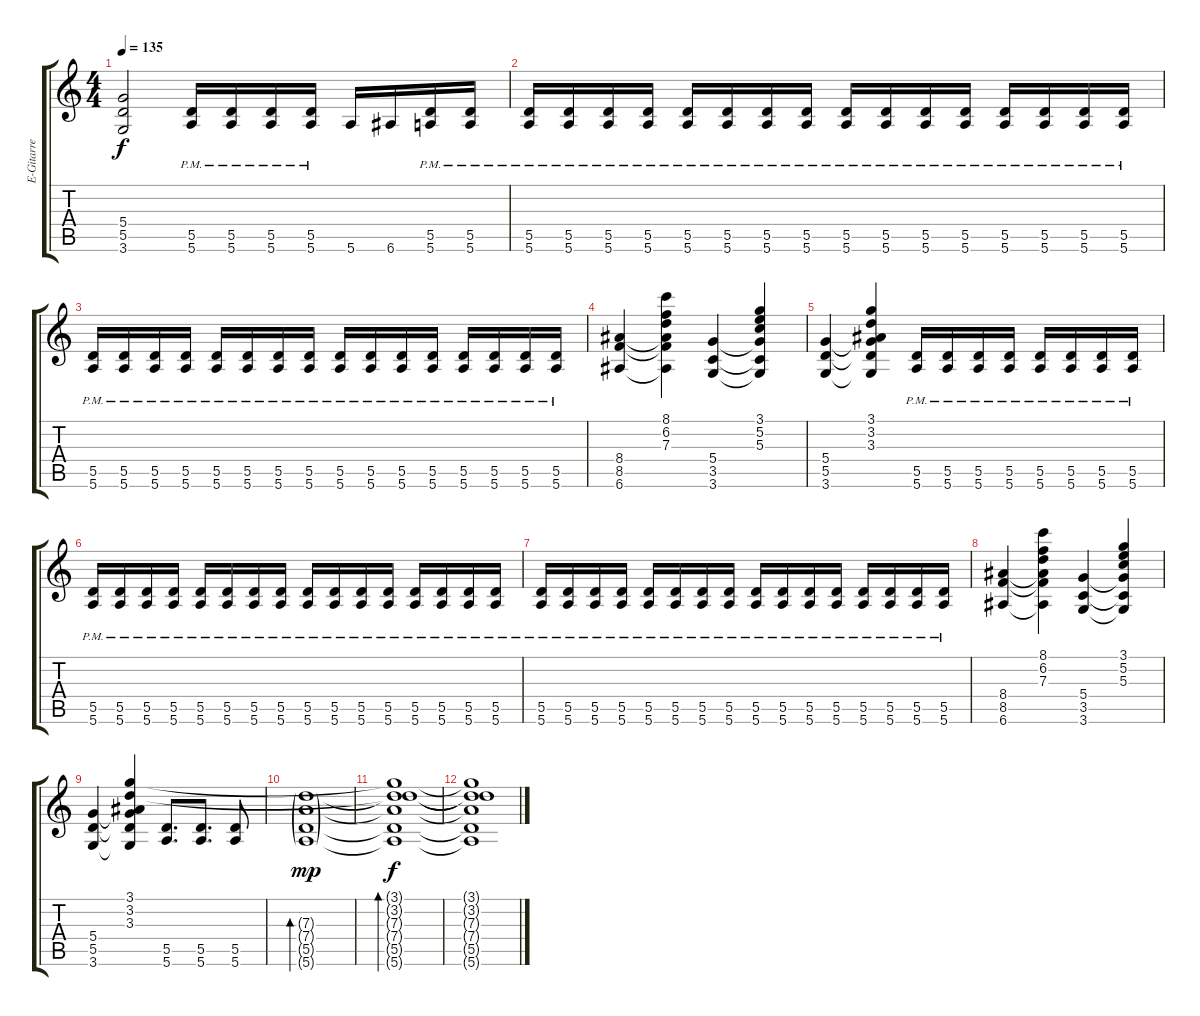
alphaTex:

\track ("E-Gitarre" "E-Gitarre") {instrument distortionguitar}
\staff {score tabs}
\tuning (E4 B3 G3 D3 A2 E2) {hide}
\ts (4 4)
\tempo 135
\clef g2
\ks c
(5.4 5.5 3.6).2{dy f} (5.5{pm} 5.6{pm}).16 (5.5{pm} 5.6{pm}).16 (5.5{pm} 5.6{pm}).16 (5.5{pm} 5.6{pm}).16 5.6.16 6.6.16 (5.5{pm} 5.6{pm}).16 (5.5{pm} 5.6{pm}).16 |
(5.5{pm} 5.6{pm}).16 (5.5{pm} 5.6{pm}).16 (5.5{pm} 5.6{pm}).16 (5.5{pm} 5.6{pm}).16 (5.5{pm} 5.6{pm}).16 (5.5{pm} 5.6{pm}).16 (5.5{pm} 5.6{pm}).16 (5.5{pm} 5.6{pm}).16 (5.5{pm} 5.6{pm}).16 (5.5{pm} 5.6{pm}).16 (5.5{pm} 5.6{pm}).16 (5.5{pm} 5.6{pm}).16 (5.5{pm} 5.6{pm}).16 (5.5{pm} 5.6{pm}).16 (5.5{pm} 5.6{pm}).16 (5.5{pm} 5.6{pm}).16 |
(5.5{pm} 5.6{pm}).16 (5.5{pm} 5.6{pm}).16 (5.5{pm} 5.6{pm}).16 (5.5{pm} 5.6{pm}).16 (5.5{pm} 5.6{pm}).16 (5.5{pm} 5.6{pm}).16 (5.5{pm} 5.6{pm}).16 (5.5{pm} 5.6{pm}).16 (5.5{pm} 5.6{pm}).16 (5.5{pm} 5.6{pm}).16 (5.5{pm} 5.6{pm}).16 (5.5{pm} 5.6{pm}).16 (5.5{pm} 5.6{pm}).16 (5.5{pm} 5.6{pm}).16 (5.5{pm} 5.6{pm}).16 (5.5{pm} 5.6{pm}).16 |
(8.4 8.5 6.6).4 (8.1 6.2 7.3 8.4{t} 8.5{t} 6.6{t}).4 (5.4 3.5 3.6).4 (3.1 5.2 5.3 5.4{t} 3.5{t} 3.6{t}).4 |
(5.4 5.5 3.6).4 (3.1 3.2 3.3 5.4{t} 5.5{t} 3.6{t}).4 (5.5{pm} 5.6{pm}).16 (5.5{pm} 5.6{pm}).16 (5.5{pm} 5.6{pm}).16 (5.5{pm} 5.6{pm}).16 (5.5{pm} 5.6{pm}).16 (5.5{pm} 5.6{pm}).16 (5.5{pm} 5.6{pm}).16 (5.5{pm} 5.6{pm}).16 |
(5.5{pm} 5.6{pm}).16 (5.5{pm} 5.6{pm}).16 (5.5{pm} 5.6{pm}).16 (5.5{pm} 5.6{pm}).16 (5.5{pm} 5.6{pm}).16 (5.5{pm} 5.6{pm}).16 (5.5{pm} 5.6{pm}).16 (5.5{pm} 5.6{pm}).16 (5.5{pm} 5.6{pm}).16 (5.5{pm} 5.6{pm}).16 (5.5{pm} 5.6{pm}).16 (5.5{pm} 5.6{pm}).16 (5.5{pm} 5.6{pm}).16 (5.5{pm} 5.6{pm}).16 (5.5{pm} 5.6{pm}).16 (5.5{pm} 5.6{pm}).16 |
(5.5{pm} 5.6{pm}).16 (5.5{pm} 5.6{pm}).16 (5.5{pm} 5.6{pm}).16 (5.5{pm} 5.6{pm}).16 (5.5{pm} 5.6{pm}).16 (5.5{pm} 5.6{pm}).16 (5.5{pm} 5.6{pm}).16 (5.5{pm} 5.6{pm}).16 (5.5{pm} 5.6{pm}).16 (5.5{pm} 5.6{pm}).16 (5.5{pm} 5.6{pm}).16 (5.5{pm} 5.6{pm}).16 (5.5{pm} 5.6{pm}).16 (5.5{pm} 5.6{pm}).16 (5.5{pm} 5.6{pm}).16 (5.5{pm} 5.6{pm}).16 |
(8.4 8.5 6.6).4 (8.1 6.2 7.3 8.4{t} 8.5{t} 6.6{t}).4 (5.4 3.5 3.6).4 (3.1 5.2 5.3 5.4{t} 3.5{t} 3.6{t}).4 |
(5.4 5.5 3.6).4 (3.1 3.2 3.3 5.4{t} 5.5{t} 3.6{t}).4 (5.5 5.6).8{d} (5.5 5.6).8{d} (5.5 5.6).8 |
(7.3{g} 7.4{g} 5.5{g} 5.6{g}).1{bd 120 dy mp volume 5} |
(3.1{t} 3.2{t} 7.3{t} 7.4{t} 5.5{t} 5.6{t}).1{bd 120 dy f volume 3} |
(3.1{t} 3.2{t} 7.3{t} 7.4{t} 5.5{t} 5.6{t}).1{volume 1}
